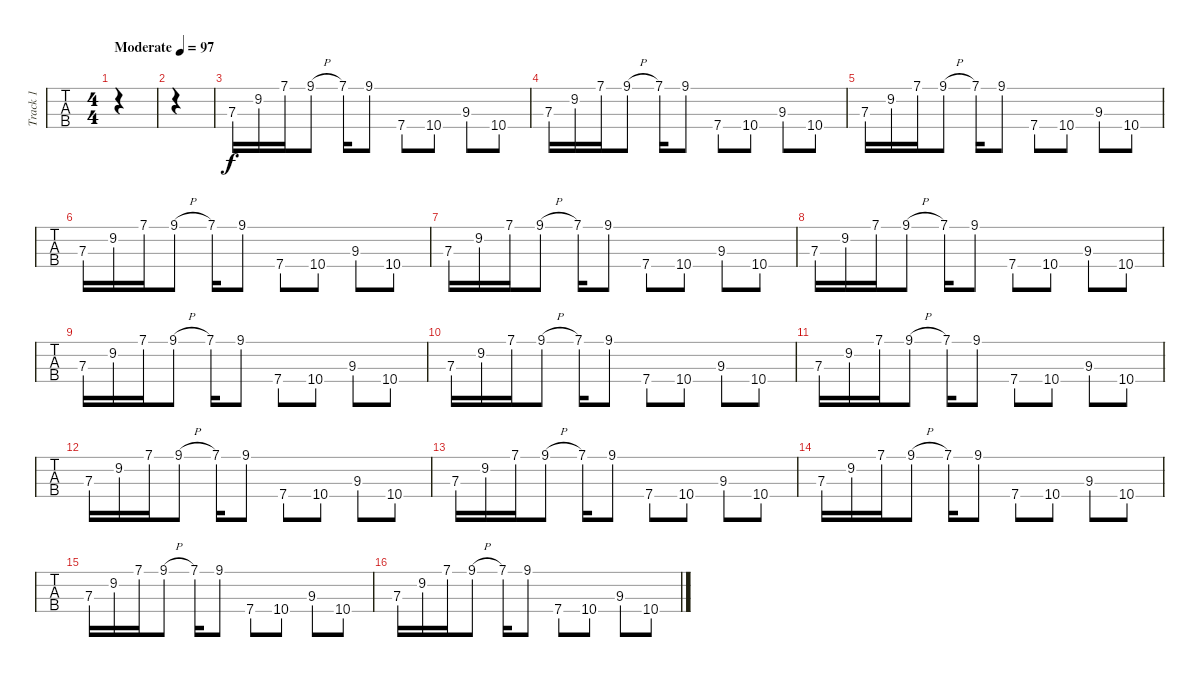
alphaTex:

\track ("Track 1" "Track 1") {instrument acousticguitarsteel}
\staff {tabs}
\tuning (G2 D2 A1 E1) {hide}
\ts (4 4)
\tempo (97 "Moderate")
\clef f4
\ks c
|
|
7.3.16 9.2.16 7.1.16 9.1{h}.8 7.1.16 9.1.8 7.4.8 10.4.8 9.3.8 10.4.8 |
7.3.16 9.2.16 7.1.16 9.1{h}.8 7.1.16 9.1.8 7.4.8 10.4.8 9.3.8 10.4.8 |
7.3.16 9.2.16 7.1.16 9.1{h}.8 7.1.16 9.1.8 7.4.8 10.4.8 9.3.8 10.4.8 |
7.3.16 9.2.16 7.1.16 9.1{h}.8 7.1.16 9.1.8 7.4.8 10.4.8 9.3.8 10.4.8 |
7.3.16 9.2.16 7.1.16 9.1{h}.8 7.1.16 9.1.8 7.4.8 10.4.8 9.3.8 10.4.8 |
7.3.16 9.2.16 7.1.16 9.1{h}.8 7.1.16 9.1.8 7.4.8 10.4.8 9.3.8 10.4.8 |
7.3.16 9.2.16 7.1.16 9.1{h}.8 7.1.16 9.1.8 7.4.8 10.4.8 9.3.8 10.4.8 |
7.3.16 9.2.16 7.1.16 9.1{h}.8 7.1.16 9.1.8 7.4.8 10.4.8 9.3.8 10.4.8 |
7.3.16 9.2.16 7.1.16 9.1{h}.8 7.1.16 9.1.8 7.4.8 10.4.8 9.3.8 10.4.8 |
7.3.16 9.2.16 7.1.16 9.1{h}.8 7.1.16 9.1.8 7.4.8 10.4.8 9.3.8 10.4.8 |
7.3.16 9.2.16 7.1.16 9.1{h}.8 7.1.16 9.1.8 7.4.8 10.4.8 9.3.8 10.4.8 |
7.3.16 9.2.16 7.1.16 9.1{h}.8 7.1.16 9.1.8 7.4.8 10.4.8 9.3.8 10.4.8 |
7.3.16 9.2.16 7.1.16 9.1{h}.8 7.1.16 9.1.8 7.4.8 10.4.8 9.3.8 10.4.8 |
7.3.16 9.2.16 7.1.16 9.1{h}.8 7.1.16 9.1.8 7.4.8 10.4.8 9.3.8 10.4.8
